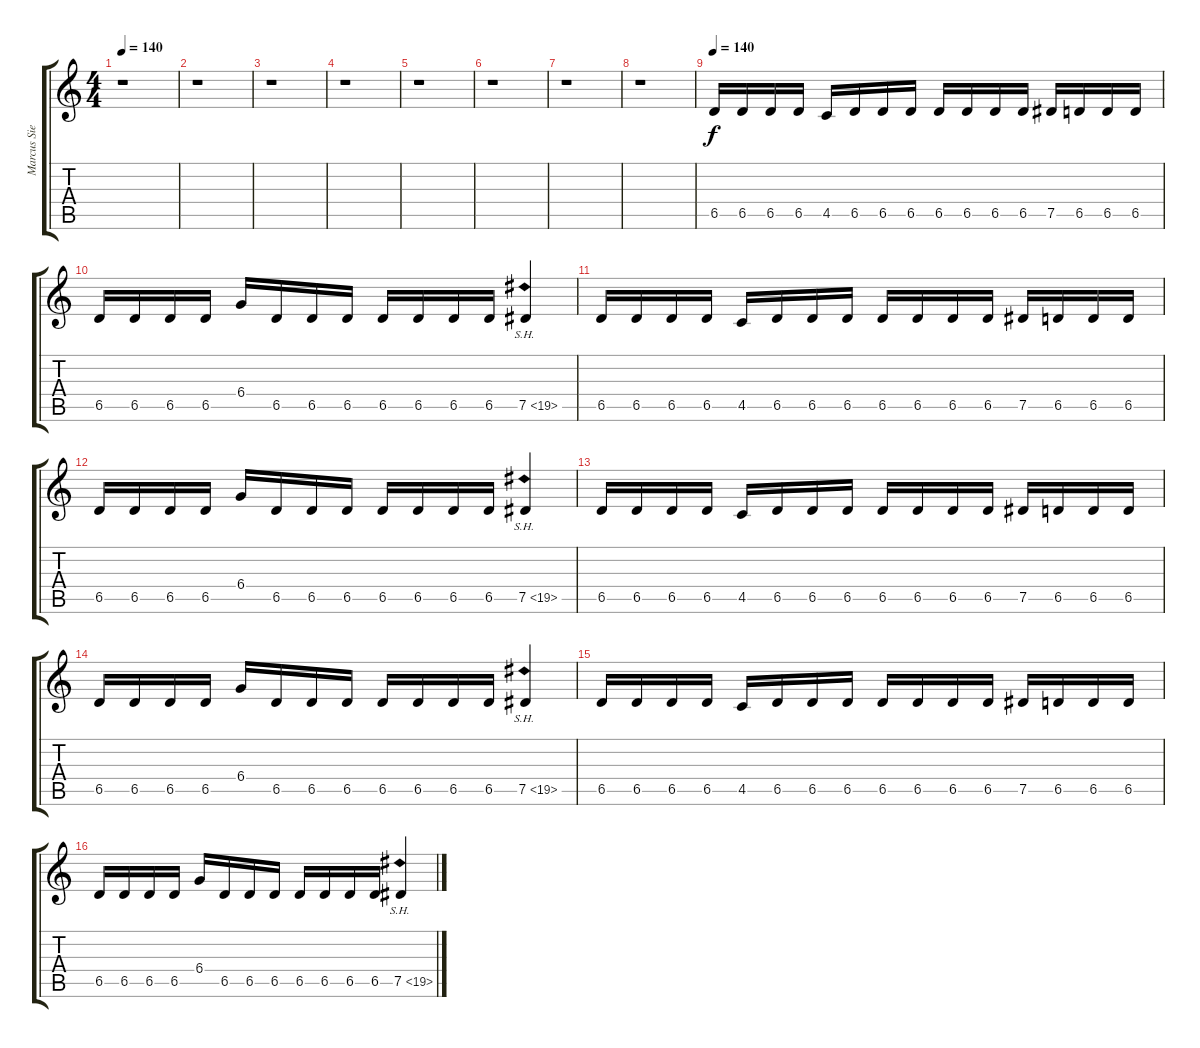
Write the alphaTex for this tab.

\track ("Marcus Siepen" "Marcus Sie") {instrument distortionguitar}
\staff {score tabs}
\tuning (Eb4 Bb3 Gb3 Db3 Ab2 Eb2) {hide}
\ts (4 4)
\tempo 140
\tempo 135
\tempo 140
\clef g2
\ks c
r.1{dy f instrument distortionguitar} |
r.1 |
r.1 |
r.1 |
r.1 |
r.1 |
r.1 |
r.1 |
\tempo 140
6.5.16{volume 15 instrument distortionguitar} 6.5.16 6.5.16 6.5.16 4.5.16 6.5.16 6.5.16 6.5.16 6.5.16 6.5.16 6.5.16 6.5.16 7.5.16 6.5.16 6.5.16 6.5.16 |
6.5.16 6.5.16 6.5.16 6.5.16 6.4.16 6.5.16 6.5.16 6.5.16 6.5.16 6.5.16 6.5.16 6.5.16 7.5{sh 12}.4 |
6.5.16 6.5.16 6.5.16 6.5.16 4.5.16 6.5.16 6.5.16 6.5.16 6.5.16 6.5.16 6.5.16 6.5.16 7.5.16 6.5.16 6.5.16 6.5.16 |
6.5.16 6.5.16 6.5.16 6.5.16 6.4.16 6.5.16 6.5.16 6.5.16 6.5.16 6.5.16 6.5.16 6.5.16 7.5{sh 12}.4 |
6.5.16 6.5.16 6.5.16 6.5.16 4.5.16 6.5.16 6.5.16 6.5.16 6.5.16 6.5.16 6.5.16 6.5.16 7.5.16 6.5.16 6.5.16 6.5.16 |
6.5.16 6.5.16 6.5.16 6.5.16 6.4.16 6.5.16 6.5.16 6.5.16 6.5.16 6.5.16 6.5.16 6.5.16 7.5{sh 12}.4 |
6.5.16 6.5.16 6.5.16 6.5.16 4.5.16 6.5.16 6.5.16 6.5.16 6.5.16 6.5.16 6.5.16 6.5.16 7.5.16 6.5.16 6.5.16 6.5.16 |
6.5.16 6.5.16 6.5.16 6.5.16 6.4.16 6.5.16 6.5.16 6.5.16 6.5.16 6.5.16 6.5.16 6.5.16 7.5{sh 12}.4
